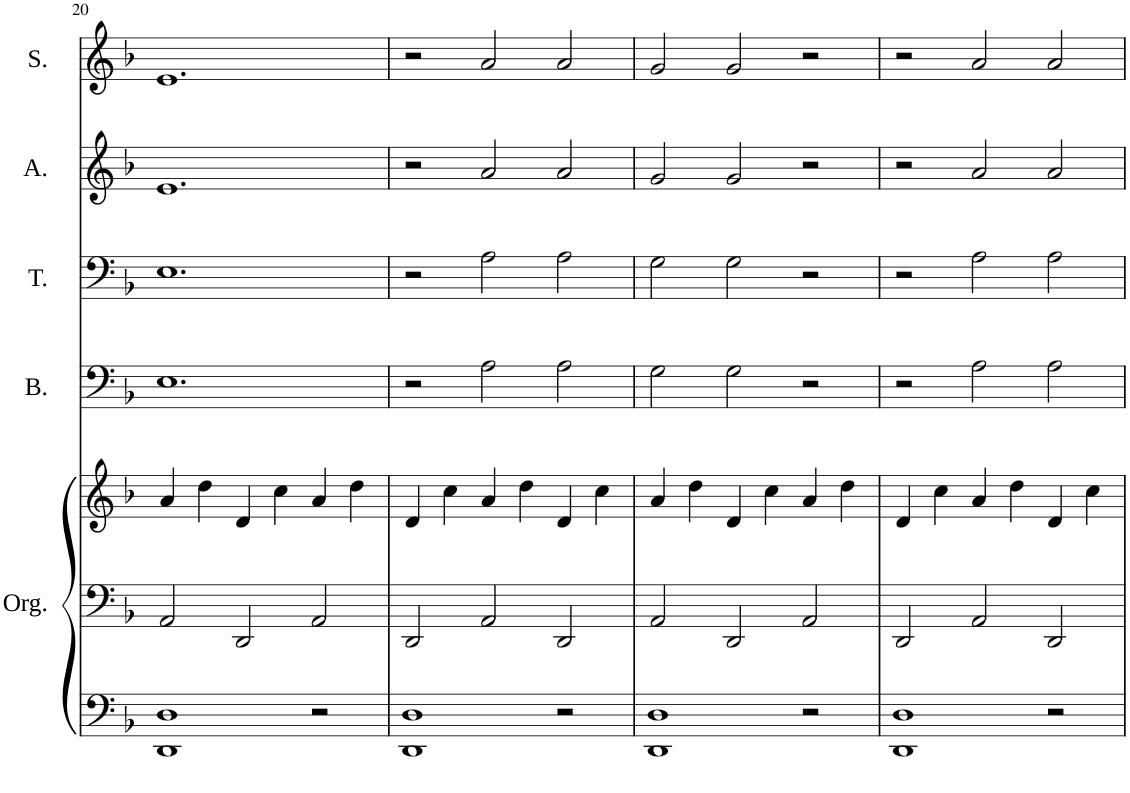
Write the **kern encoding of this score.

**kern	**kern	**kern	**kern	**kern	**kern	**kern
*part5	*part5	*part5	*part4	*part3	*part2	*part1
*staff7	*staff6	*staff5	*staff4	*staff3	*staff2	*staff1
*I"Organ	*	*	*I"Bass	*I"Tenor	*I"Alto	*I"Soprano
*I'Org.	*	*	*I'B.	*I'T.	*I'A.	*I'S.
!!LO:PB:g=z
*clefF4	*clefF4	*clefG2	*clefF4	*clefF4	*clefG2	*clefG2
*k[b-]	*k[b-]	*k[b-]	*k[b-]	*k[b-]	*k[b-]	*k[b-]
*M6/4	*M6/4	*M6/4	*M6/4	*M6/4	*M6/4	*M6/4
=20	=20	=20	=20	=20	=20	=20
1DD 1D	2AA/	4a/	1.E	1.E	1.e	1.e
.	.	4dd\	.	.	.	.
.	2DD/	4d/	.	.	.	.
.	.	4cc\	.	.	.	.
2r	2AA/	4a/	.	.	.	.
.	.	4dd\	.	.	.	.
=21	=21	=21	=21	=21	=21	=21
1DD 1D	2DD/	4d/	2r	2r	2r	2r
.	.	4cc\	.	.	.	.
.	2AA/	4a/	2A\	2A\	2a/	2a/
.	.	4dd\	.	.	.	.
2r	2DD/	4d/	2A\	2A\	2a/	2a/
.	.	4cc\	.	.	.	.
=22	=22	=22	=22	=22	=22	=22
1DD 1D	2AA/	4a/	2G\	2G\	2g/	2g/
.	.	4dd\	.	.	.	.
.	2DD/	4d/	2G\	2G\	2g/	2g/
.	.	4cc\	.	.	.	.
2r	2AA/	4a/	2r	2r	2r	2r
.	.	4dd\	.	.	.	.
=23	=23	=23	=23	=23	=23	=23
1DD 1D	2DD/	4d/	2r	2r	2r	2r
.	.	4cc\	.	.	.	.
.	2AA/	4a/	2A\	2A\	2a/	2a/
.	.	4dd\	.	.	.	.
2r	2DD/	4d/	2A\	2A\	2a/	2a/
.	.	4cc\	.	.	.	.
=	=	=	=	=	=	=
*-	*-	*-	*-	*-	*-	*-
